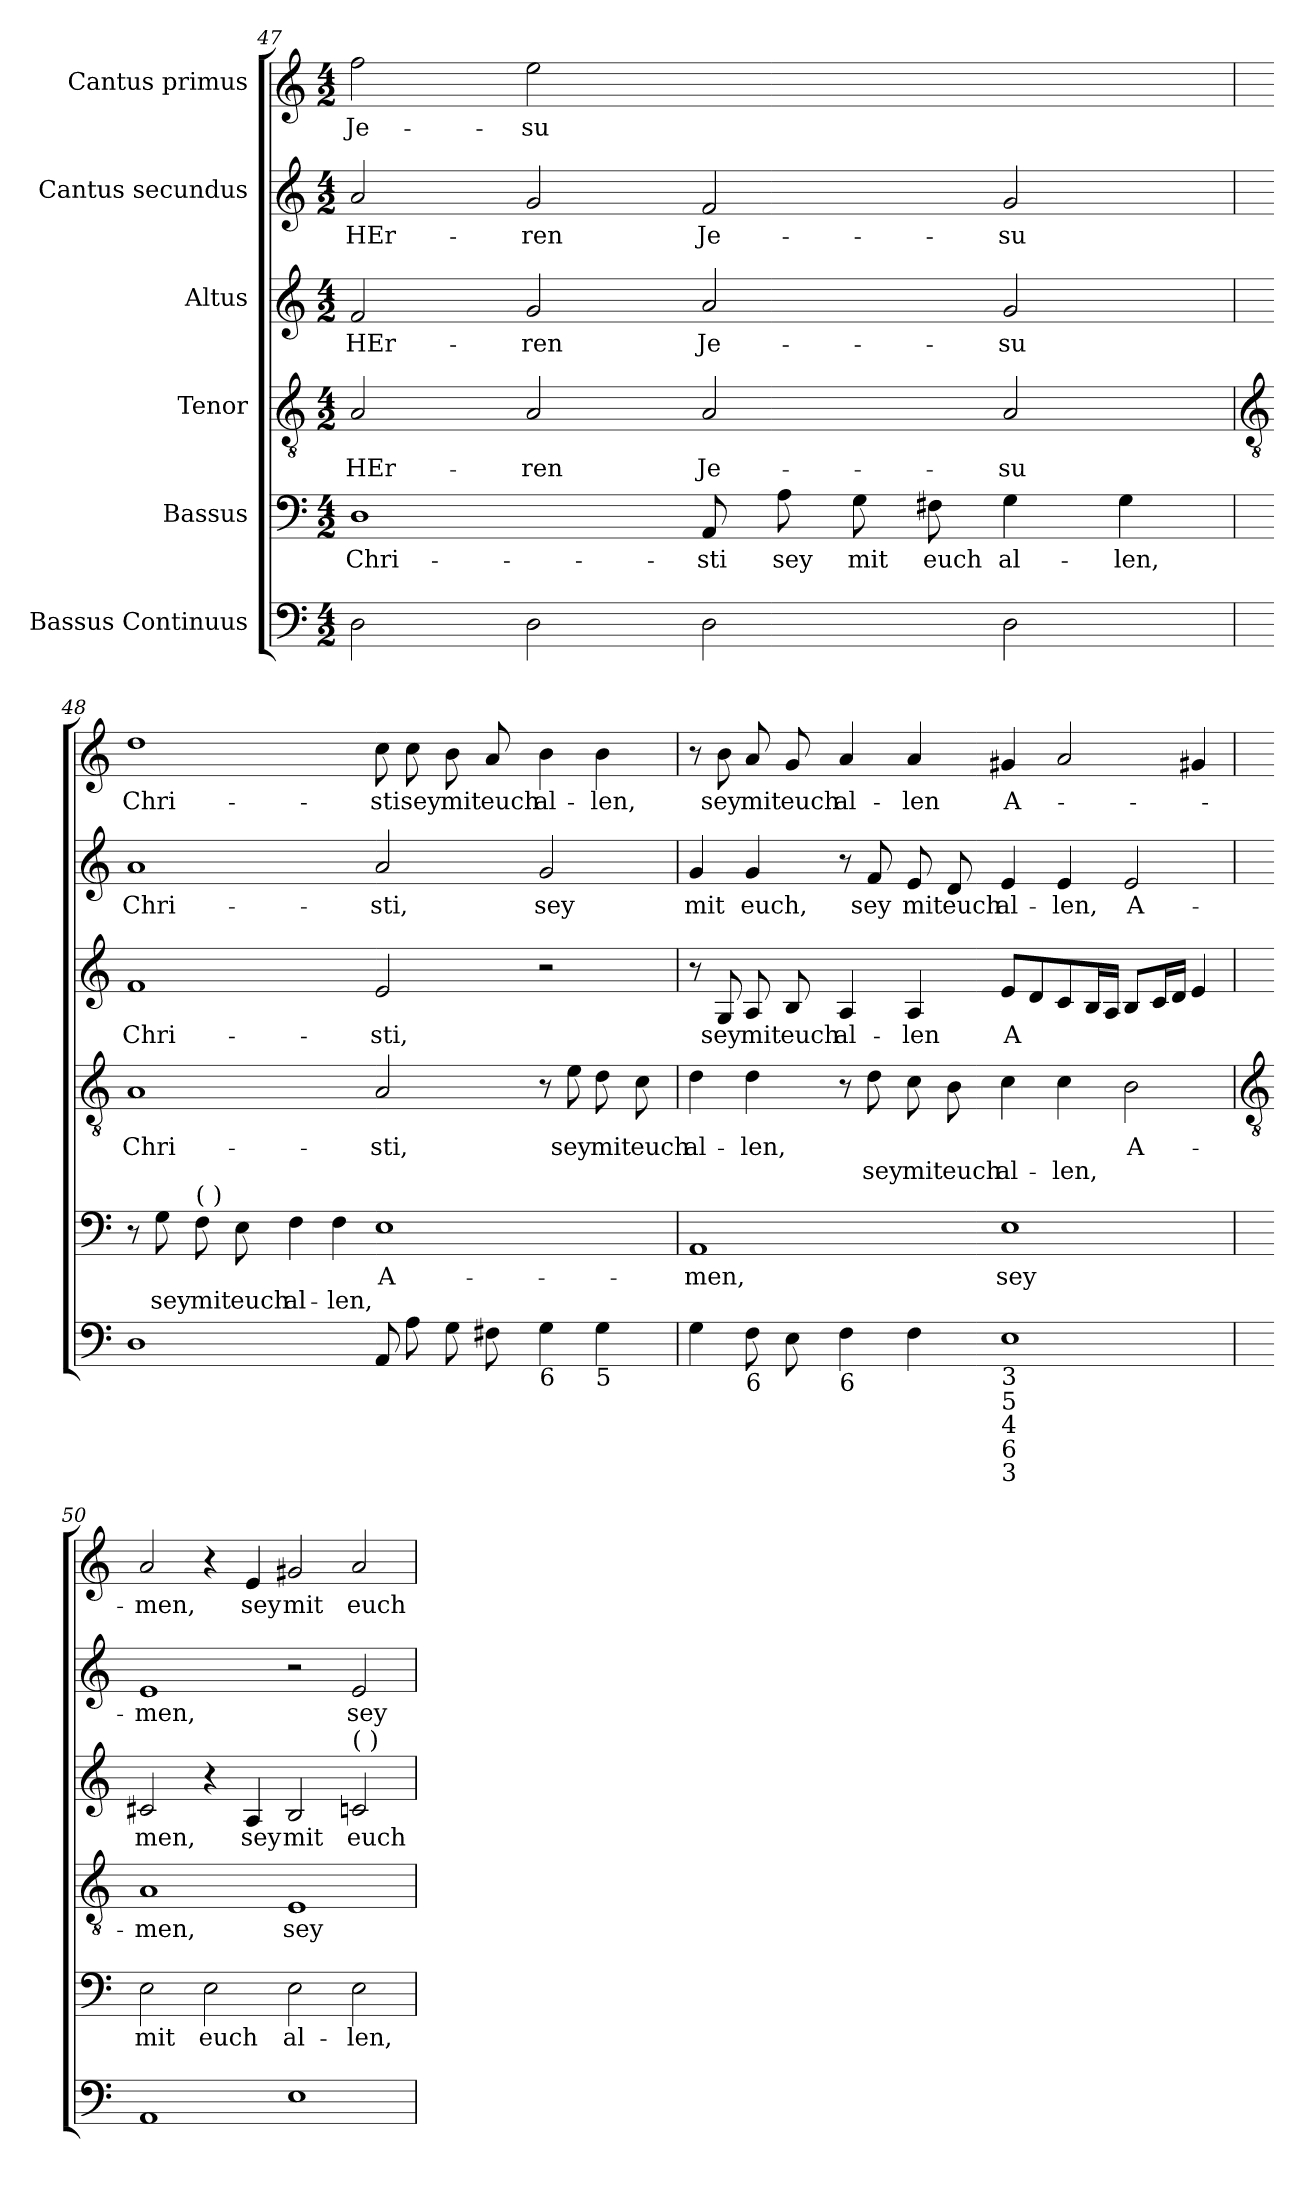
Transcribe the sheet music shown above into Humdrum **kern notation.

**kern	**kern	**text	**text	**kern	**text	**text	**kern	**text	**kern	**text	**kern	**text
*part6	*part5	*part5	*part5	*part4	*part4	*part4	*part3	*part3	*part2	*part2	*part1	*part1
*staff6	*staff5	*staff5	*staff5	*staff4	*staff4	*staff4	*staff3	*staff3	*staff2	*staff2	*staff1	*staff1
*I"Bassus Continuus	*I"Bassus	*	*	*I"Tenor	*	*	*I"Altus	*	*I"Cantus secundus	*	*I"Cantus primus	*
!!LO:LB:g=z
*clefF4	*clefF4	*	*	*clefGv2	*	*	*clefG2	*	*clefG2	*	*clefG2	*
*ITrd7c12	*	*	*	*	*	*	*	*	*	*	*	*
*k[]	*k[]	*	*	*k[]	*	*	*k[]	*	*k[]	*	*k[]	*
*C:	*C:	*	*	*C:	*	*	*C:	*	*C:	*	*C:	*
*M4/2	*M4/2	*	*	*M4/2	*	*	*M4/2	*	*M4/2	*	*M4/2	*
=47	=47	=47	=47	=47	=47	=47	=47	=47	=47	=47	=47	=47
!	!	!LO:LY:b	!	!	!LO:LY:b	!	!	!LO:LY:b	!	!LO:LY:b	!	!LO:LY:b
2DD	1D	Chri-	.	2A	HEr-	.	2f	HEr-	2a	HEr-	2ff	Je-
!	!	!	!	!	!LO:LY:b	!	!	!LO:LY:b	!	!LO:LY:b	!	!LO:LY:b
2DD	.	.	.	2A	-ren	.	2g	-ren	2g	-ren	2ee	-su
!	!	!LO:LY:b	!	!	!LO:LY:b	!	!	!LO:LY:b	!	!LO:LY:b	!	!
2DD	8AA	-sti	.	2A	Je-	.	2a	Je-	2f	Je-	1ryy	.
!	!	!LO:LY:b	!	!	!	!	!	!	!	!	!	!
.	8A	sey	.	.	.	.	.	.	.	.	.	.
!	!	!LO:LY:b	!	!	!	!	!	!	!	!	!	!
.	8G	mit	.	.	.	.	.	.	.	.	.	.
!	!	!LO:LY:b	!	!	!	!	!	!	!	!	!	!
.	8F#X	euch	.	.	.	.	.	.	.	.	.	.
!	!	!LO:LY:b	!	!	!LO:LY:b	!	!	!LO:LY:b	!	!LO:LY:b	!	!
2DD	4G	al-	.	2A	-su	.	2g	-su	2g	-su	.	.
!	!	!LO:LY:b	!	!	!	!	!	!	!	!	!	!
.	4G	-len,	.	.	.	.	.	.	.	.	.	.
!!LO:LB:g=z
=48	=48	=48	=48	=48	=48	=48	=48	=48	=48	=48	=48	=48
*	*	*	*	*clefGv2	*	*	*	*	*	*	*	*
!	!	!	!	!	!LO:LY:b	!	!	!LO:LY:b	!	!LO:LY:b	!	!LO:LY:b
1DD	8r	.	.	1A	Chri-	.	1f	Chri-	1a	Chri-	1dd	Chri-
!	!	!	!LO:LY:b	!	!	!	!	!	!	!	!	!
.	8G	.	sey	.	.	.	.	.	.	.	.	.
!	!LO:TX:a:t=(  )	!	!	!	!	!	!	!	!	!	!	!
!	!	!	!LO:LY:b	!	!	!	!	!	!	!	!	!
.	8F	.	mit	.	.	.	.	.	.	.	.	.
!	!	!	!LO:LY:b	!	!	!	!	!	!	!	!	!
.	8E	.	euch	.	.	.	.	.	.	.	.	.
!	!	!	!LO:LY:b	!	!	!	!	!	!	!	!	!
.	4F	.	al-	.	.	.	.	.	.	.	.	.
!	!	!	!LO:LY:b	!	!	!	!	!	!	!	!	!
.	4F	.	-len,	.	.	.	.	.	.	.	.	.
!	!	!LO:LY:b	!	!	!LO:LY:b	!	!	!LO:LY:b	!	!LO:LY:b	!	!LO:LY:b
8AAA	1E	A-	.	2A	-sti,	.	2e	-sti,	2a	-sti,	8cc	-sti
!	!	!	!	!	!	!	!	!	!	!	!	!LO:LY:b
8AA	.	.	.	.	.	.	.	.	.	.	8cc	sey
!	!	!	!	!	!	!	!	!	!	!	!	!LO:LY:b
8GG	.	.	.	.	.	.	.	.	.	.	8b	mit
!	!	!	!	!	!	!	!	!	!	!	!	!LO:LY:b
8FF#X	.	.	.	.	.	.	.	.	.	.	8a	euch
!LO:TX:b:t=6	!	!	!	!	!	!	!	!	!	!	!	!
!	!	!	!	!	!	!	!	!	!	!LO:LY:b	!	!LO:LY:b
4GG	.	.	.	8r	.	.	2r	.	2g	sey	4b	al-
!	!	!	!	!	!LO:LY:b	!	!	!	!	!	!	!
.	.	.	.	8e	sey	.	.	.	.	.	.	.
!LO:TX:b:t=5	!	!	!	!	!	!	!	!	!	!	!	!
!	!	!	!	!	!LO:LY:b	!	!	!	!	!	!	!LO:LY:b
4GG	.	.	.	8d	mit	.	.	.	.	.	4b	-len,
!	!	!	!	!	!LO:LY:b	!	!	!	!	!	!	!
.	.	.	.	8c	euch	.	.	.	.	.	.	.
!!LO:LB:g=z
=49	=49	=49	=49	=49	=49	=49	=49	=49	=49	=49	=49	=49
!	!	!LO:LY:b	!	!	!LO:LY:b	!	!	!	!	!LO:LY:b	!	!
4GG	1AA	-men,	.	4d	al-	.	8r	.	4g	mit	8r	.
!	!	!	!	!	!	!	!	!LO:LY:b	!	!	!	!LO:LY:b
.	.	.	.	.	.	.	8G	sey	.	.	8b	sey
!LO:TX:b:t=6	!	!	!	!	!	!	!	!	!	!	!	!
!	!	!	!	!	!LO:LY:b	!	!	!LO:LY:b	!	!LO:LY:b	!	!LO:LY:b
8FF	.	.	.	4d	-len,	.	8A	mit	4g	euch,	8a	mit
!	!	!	!	!	!	!	!	!LO:LY:b	!	!	!	!LO:LY:b
8EE	.	.	.	.	.	.	8B	euch	.	.	8g	euch
!LO:TX:b:t=6	!	!	!	!	!	!	!	!	!	!	!	!
!	!	!	!	!	!	!	!	!LO:LY:b	!	!	!	!LO:LY:b
4FF	.	.	.	8r	.	.	4A	al-	8r	.	4a	al-
!	!	!	!	!	!	!LO:LY:b	!	!	!	!LO:LY:b	!	!
.	.	.	.	8d	.	sey	.	.	8f	sey	.	.
!	!	!	!	!	!	!LO:LY:b	!	!LO:LY:b	!	!LO:LY:b	!	!LO:LY:b
4FF	.	.	.	8c	.	mit	4A	-len	8e	mit	4a	-len
!	!	!	!	!	!	!LO:LY:b	!	!	!	!LO:LY:b	!	!
.	.	.	.	8B	.	euch	.	.	8d	euch	.	.
!LO:TX:b:t=3	!	!	!	!	!	!	!	!	!	!	!	!
!LO:TX:b:t=5\n4	!	!	!	!	!	!	!	!	!	!	!	!
!LO:TX:b:t=6\n3	!	!	!	!	!	!	!	!	!	!	!	!
!	!	!LO:LY:b	!	!	!	!LO:LY:b	!	!LO:LY:b	!	!LO:LY:b	!	!LO:LY:b
1EE	1E	sey	.	4c	.	al-	8eL	A	4e	al-	4g#X	A-
.	.	.	.	.	.	.	8d	.	.	.	.	.
!	!	!	!	!	!	!LO:LY:b	!	!	!	!LO:LY:b	!	!
.	.	.	.	4c	.	-len,	8c	.	4e	-len,	2a	.
.	.	.	.	.	.	.	16BL	.	.	.	.	.
.	.	.	.	.	.	.	16AJJ	.	.	.	.	.
!	!	!	!	!	!LO:LY:b	!	!	!	!	!LO:LY:b	!	!
.	.	.	.	2B	A-	.	8BL	.	2e	A-	.	.
.	.	.	.	.	.	.	16cL	.	.	.	.	.
.	.	.	.	.	.	.	16dJJ	.	.	.	.	.
.	.	.	.	.	.	.	4e	.	.	.	4g#X	.
!!LO:LB:g=z
=50	=50	=50	=50	=50	=50	=50	=50	=50	=50	=50	=50	=50
*	*	*	*	*clefGv2	*	*	*	*	*	*	*	*
!	!	!LO:LY:b	!	!	!LO:LY:b	!	!	!LO:LY:b	!	!LO:LY:b	!	!LO:LY:b
1AAA	2E	mit	.	1A	-men,	.	2c#X	men,	1e	-men,	2a	-men,
!	!	!LO:LY:b	!	!	!	!	!	!	!	!	!	!
.	2E	euch	.	.	.	.	4r	.	.	.	4r	.
!	!	!	!	!	!	!	!	!LO:LY:b	!	!	!	!LO:LY:b
.	.	.	.	.	.	.	4A	sey	.	.	4e	sey
!	!	!LO:LY:b	!	!	!LO:LY:b	!	!	!LO:LY:b	!	!	!	!LO:LY:b
1EE	2E	al-	.	1E	sey	.	2B	mit	2r	.	2g#X	mit
!	!	!	!	!	!	!	!LO:TX:a:t=(  )	!	!	!	!	!
!	!	!LO:LY:b	!	!	!	!	!	!LO:LY:b	!	!LO:LY:b	!	!LO:LY:b
.	2E	-len,	.	.	.	.	2c	euch	2e	sey	2a	euch
=	=	=	=	=	=	=	=	=	=	=	=	=
*-	*-	*-	*-	*-	*-	*-	*-	*-	*-	*-	*-	*-
